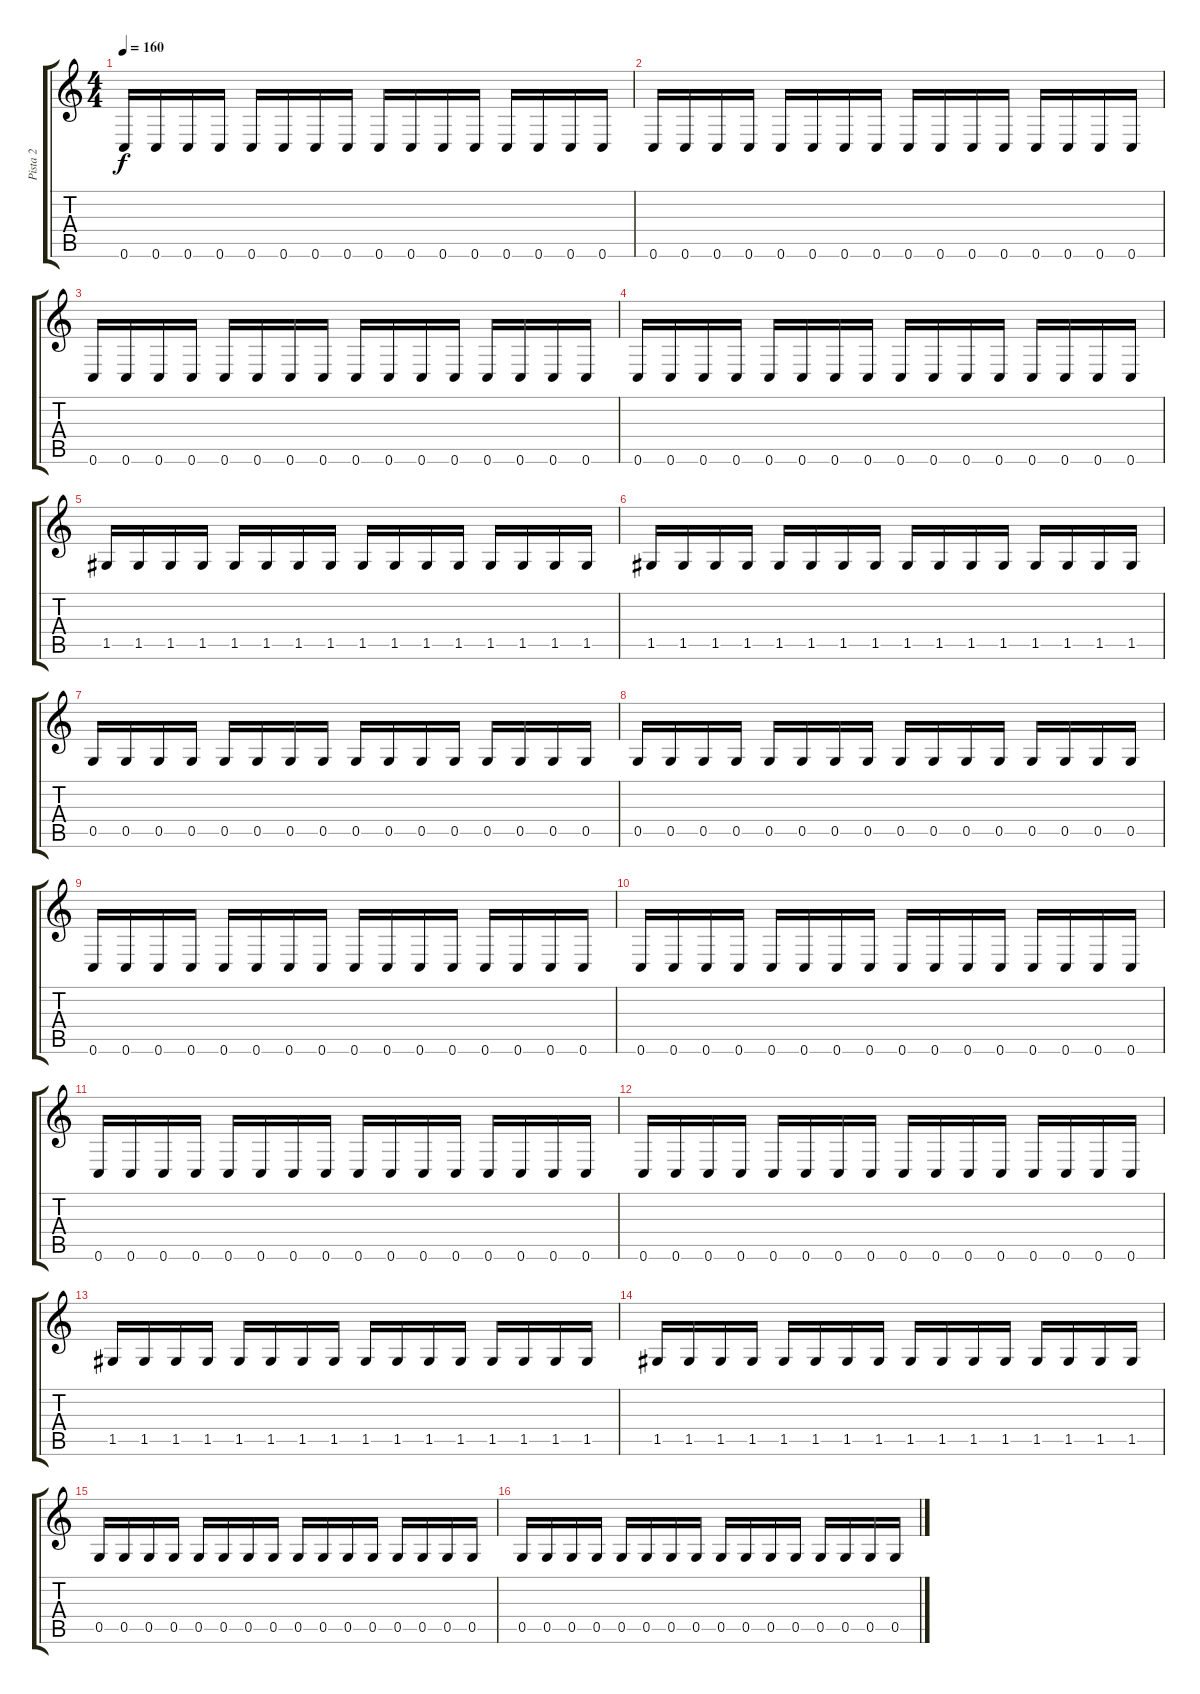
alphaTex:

\track ("Pista 2" "Pista 2") {instrument distortionguitar}
\staff {score tabs}
\tuning (D4 A3 F3 C3 G2 C2) {hide}
\ts (4 4)
\tempo 160
\clef g2
\ks c
0.6.16{dy f} 0.6.16 0.6.16 0.6.16 0.6.16 0.6.16 0.6.16 0.6.16 0.6.16 0.6.16 0.6.16 0.6.16 0.6.16 0.6.16 0.6.16 0.6.16 |
0.6.16 0.6.16 0.6.16 0.6.16 0.6.16 0.6.16 0.6.16 0.6.16 0.6.16 0.6.16 0.6.16 0.6.16 0.6.16 0.6.16 0.6.16 0.6.16 |
0.6.16 0.6.16 0.6.16 0.6.16 0.6.16 0.6.16 0.6.16 0.6.16 0.6.16 0.6.16 0.6.16 0.6.16 0.6.16 0.6.16 0.6.16 0.6.16 |
0.6.16 0.6.16 0.6.16 0.6.16 0.6.16 0.6.16 0.6.16 0.6.16 0.6.16 0.6.16 0.6.16 0.6.16 0.6.16 0.6.16 0.6.16 0.6.16 |
1.5.16 1.5.16 1.5.16 1.5.16 1.5.16 1.5.16 1.5.16 1.5.16 1.5.16 1.5.16 1.5.16 1.5.16 1.5.16 1.5.16 1.5.16 1.5.16 |
1.5.16 1.5.16 1.5.16 1.5.16 1.5.16 1.5.16 1.5.16 1.5.16 1.5.16 1.5.16 1.5.16 1.5.16 1.5.16 1.5.16 1.5.16 1.5.16 |
0.5.16 0.5.16 0.5.16 0.5.16 0.5.16 0.5.16 0.5.16 0.5.16 0.5.16 0.5.16 0.5.16 0.5.16 0.5.16 0.5.16 0.5.16 0.5.16 |
0.5.16 0.5.16 0.5.16 0.5.16 0.5.16 0.5.16 0.5.16 0.5.16 0.5.16 0.5.16 0.5.16 0.5.16 0.5.16 0.5.16 0.5.16 0.5.16 |
0.6.16 0.6.16 0.6.16 0.6.16 0.6.16 0.6.16 0.6.16 0.6.16 0.6.16 0.6.16 0.6.16 0.6.16 0.6.16 0.6.16 0.6.16 0.6.16 |
0.6.16 0.6.16 0.6.16 0.6.16 0.6.16 0.6.16 0.6.16 0.6.16 0.6.16 0.6.16 0.6.16 0.6.16 0.6.16 0.6.16 0.6.16 0.6.16 |
0.6.16 0.6.16 0.6.16 0.6.16 0.6.16 0.6.16 0.6.16 0.6.16 0.6.16 0.6.16 0.6.16 0.6.16 0.6.16 0.6.16 0.6.16 0.6.16 |
0.6.16 0.6.16 0.6.16 0.6.16 0.6.16 0.6.16 0.6.16 0.6.16 0.6.16 0.6.16 0.6.16 0.6.16 0.6.16 0.6.16 0.6.16 0.6.16 |
1.5.16 1.5.16 1.5.16 1.5.16 1.5.16 1.5.16 1.5.16 1.5.16 1.5.16 1.5.16 1.5.16 1.5.16 1.5.16 1.5.16 1.5.16 1.5.16 |
1.5.16 1.5.16 1.5.16 1.5.16 1.5.16 1.5.16 1.5.16 1.5.16 1.5.16 1.5.16 1.5.16 1.5.16 1.5.16 1.5.16 1.5.16 1.5.16 |
0.5.16 0.5.16 0.5.16 0.5.16 0.5.16 0.5.16 0.5.16 0.5.16 0.5.16 0.5.16 0.5.16 0.5.16 0.5.16 0.5.16 0.5.16 0.5.16 |
0.5.16 0.5.16 0.5.16 0.5.16 0.5.16 0.5.16 0.5.16 0.5.16 0.5.16 0.5.16 0.5.16 0.5.16 0.5.16 0.5.16 0.5.16 0.5.16
